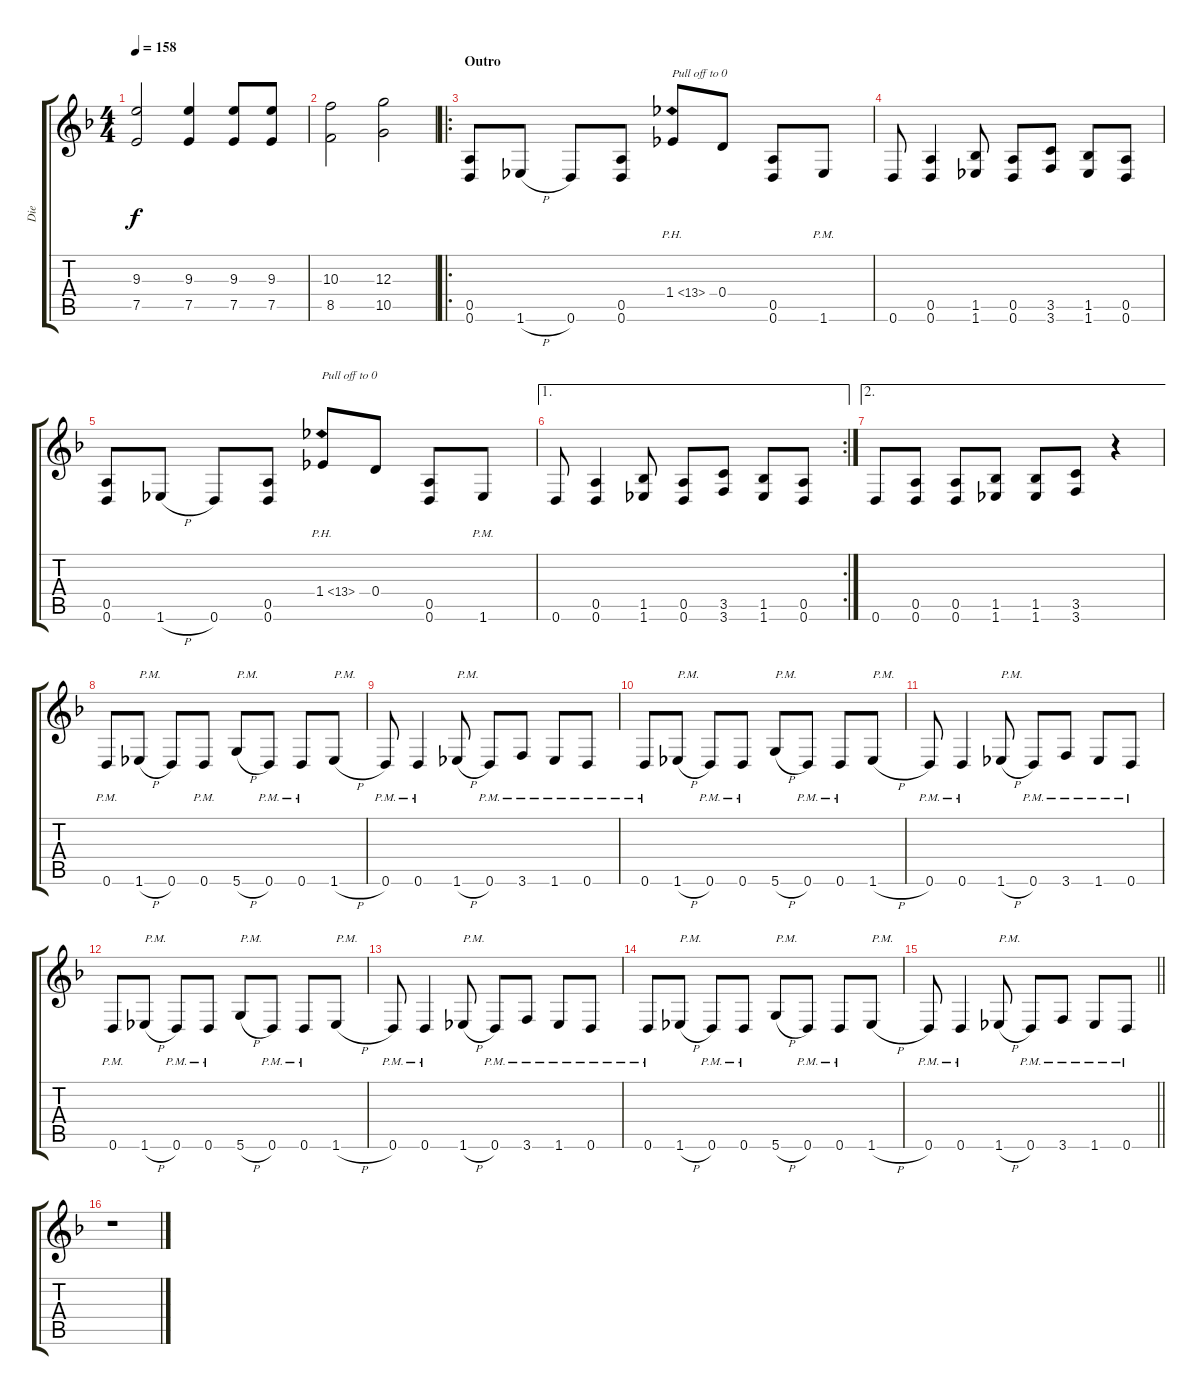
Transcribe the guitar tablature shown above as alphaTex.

\track ("Die" "Die") {instrument overdrivenguitar}
\staff {score tabs}
\tuning (E4 B3 G3 D3 A2 D2) {hide}
\ts (4 4)
\tempo 158
\clef g2
\ks f
(9.3 7.5).2{dy f} (9.3 7.5).4 (9.3 7.5).8 (9.3 7.5).8 |
(10.3 8.5).2 (12.3 10.5).2 |
\ro
\section ("" "Outro")
(0.5 0.6).8 1.6{h}.8 0.6.8 (0.5 0.6).8 1.4{ph 12}.8{txt "Pull off to 0"} 0.4.8 (0.5 0.6).8 1.6{pm}.8 |
0.6.8 (0.5 0.6).4 (1.5 1.6).8 (0.5 0.6).8 (3.5 3.6).8 (1.5 1.6).8 (0.5 0.6).8 |
(0.5 0.6).8 1.6{h}.8 0.6.8 (0.5 0.6).8 1.4{ph 12}.8{txt "Pull off to 0"} 0.4.8 (0.5 0.6).8 1.6{pm}.8 |
\ae 1
\rc 2
0.6.8 (0.5 0.6).4 (1.5 1.6).8 (0.5 0.6).8 (3.5 3.6).8 (1.5 1.6).8 (0.5 0.6).8 |
\ae 2
0.6.8 (0.5 0.6).8 (0.5 0.6).8 (1.5 1.6).8 (1.5 1.6).8 (3.5 3.6).8 r.4 |
0.6{pm}.8 1.6{h}.8{txt "P.M."} 0.6.8 0.6{pm}.8 5.6{h}.8{txt "P.M."} 0.6{pm}.8 0.6{pm}.8 1.6{h}.8{txt "P.M."} |
0.6{pm}.8 0.6{pm}.4 1.6{h}.8{txt "P.M."} 0.6{pm}.8 3.6{pm}.8 1.6{pm}.8 0.6{pm}.8 |
0.6{pm}.8 1.6{h}.8{txt "P.M."} 0.6{pm}.8 0.6{pm}.8 5.6{h}.8{txt "P.M."} 0.6{pm}.8 0.6{pm}.8 1.6{h}.8{txt "P.M."} |
0.6{pm}.8 0.6{pm}.4 1.6{h}.8{txt "P.M."} 0.6{pm}.8 3.6{pm}.8 1.6{pm}.8 0.6{pm}.8 |
0.6{pm}.8 1.6{h}.8{txt "P.M."} 0.6{pm}.8 0.6{pm}.8 5.6{h}.8{txt "P.M."} 0.6{pm}.8 0.6{pm}.8 1.6{h}.8{txt "P.M."} |
0.6{pm}.8 0.6{pm}.4 1.6{h}.8{txt "P.M."} 0.6{pm}.8 3.6{pm}.8 1.6{pm}.8 0.6{pm}.8 |
0.6{pm}.8 1.6{h}.8{txt "P.M."} 0.6{pm}.8 0.6{pm}.8 5.6{h}.8{txt "P.M."} 0.6{pm}.8 0.6{pm}.8 1.6{h}.8{txt "P.M."} |
\barLineRight lightlight
0.6{pm}.8 0.6{pm}.4 1.6{h}.8{txt "P.M."} 0.6{pm}.8 3.6{pm}.8 1.6{pm}.8 0.6{pm}.8 |
r.1
